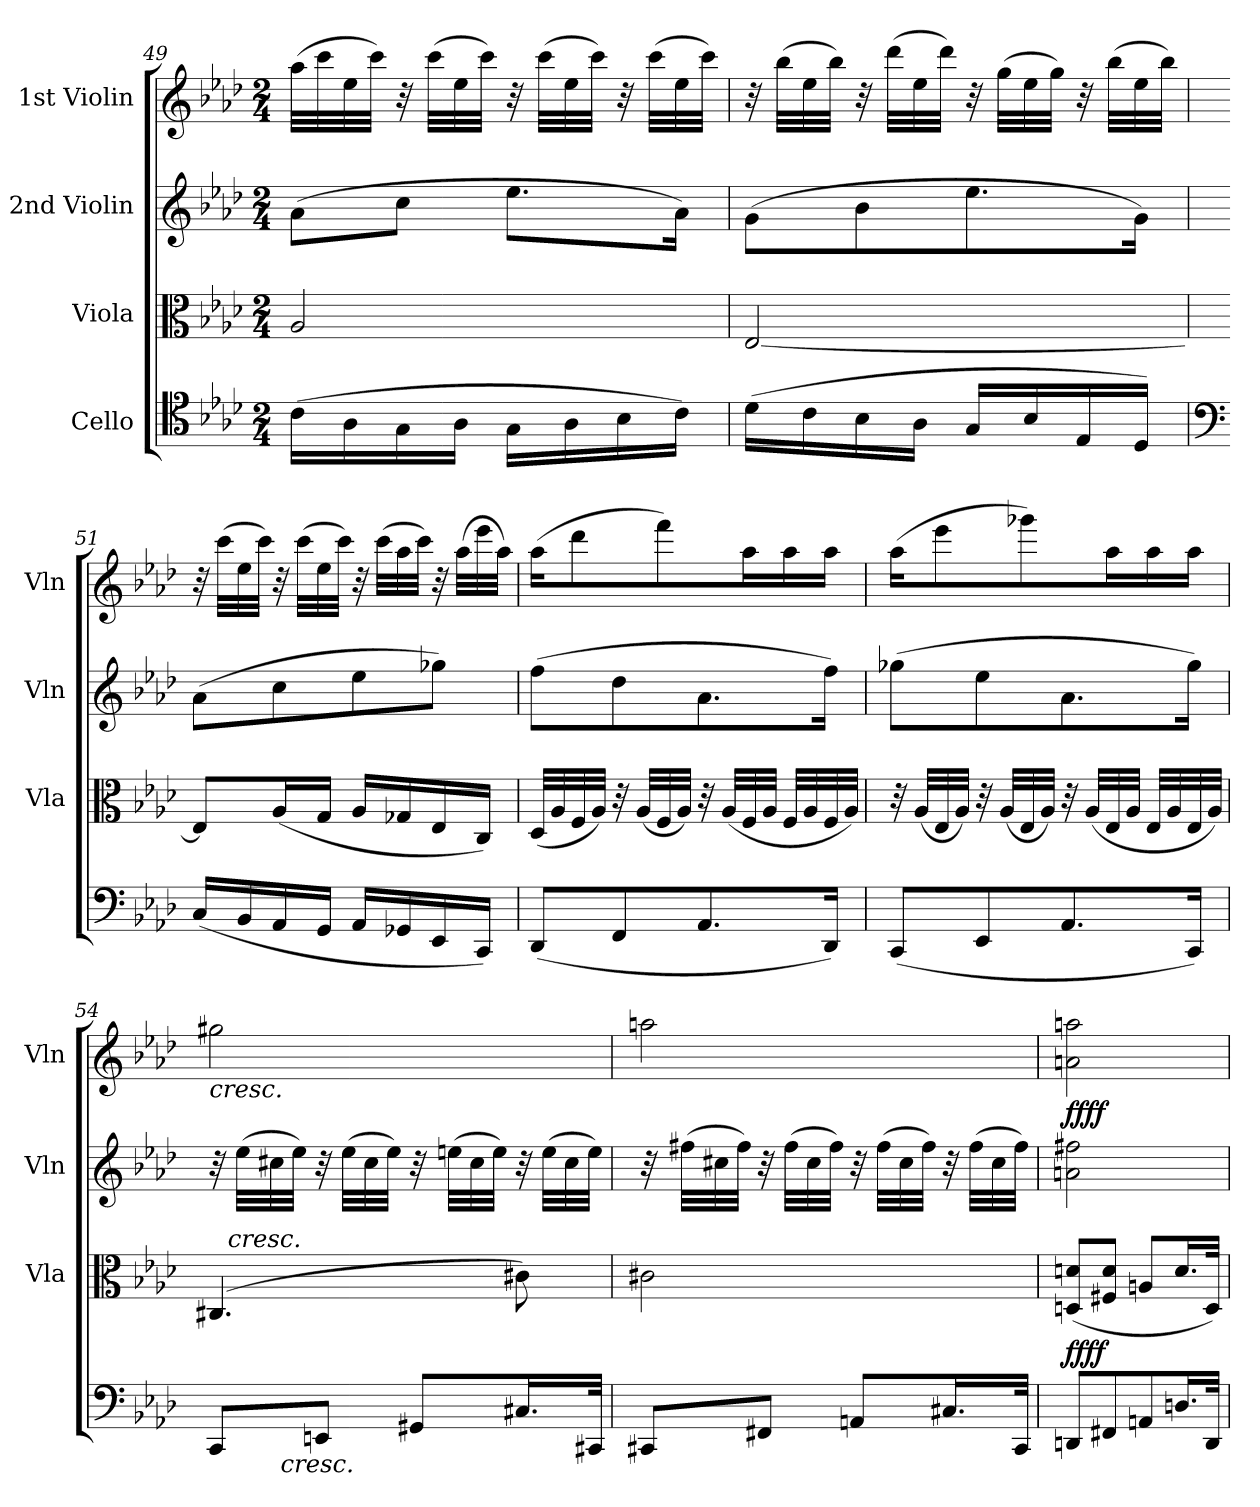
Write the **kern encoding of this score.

**kern	**dynam	**kern	**kern	**dynam	**kern
*part4	*part4	*part3	*part2	*part2	*part1
*staff4	*staff4	*staff3	*staff2	*staff2	*staff1
*I"Cello	*	*I"Viola	*I"2nd Violin	*	*I"1st Violin
*	*	*I'Vla	*I'Vln	*	*I'Vln
*clefC4	*	*clefC3	*clefG2	*	*clefG2
*k[b-e-a-d-]	*	*k[b-e-a-d-]	*k[b-e-a-d-]	*	*k[b-e-a-d-]
*f:	*	*f:	*f:	*	*f:
*M2/4	*	*M2/4	*M2/4	*	*M2/4
=49	=49	=49	=49	=49	=49
(>16c\LL	.	2A-/	(>8a-\L	.	(>32aa-\LLL
.	.	.	.	.	32ccc\
16A-\	.	.	.	.	32ee-\
.	.	.	.	.	32ccc\JJJ)
16G\	.	.	8cc\J	.	32r
.	.	.	.	.	(>32ccc\LLL
16A-\JJ	.	.	.	.	32ee-\
.	.	.	.	.	32ccc\JJJ)
16G\LL	.	.	8.ee-\L	.	32r
.	.	.	.	.	(>32ccc\LLL
16A-\	.	.	.	.	32ee-\
.	.	.	.	.	32ccc\JJJ)
16B-\	.	.	.	.	32r
.	.	.	.	.	(>32ccc\LLL
16c\JJ)	.	.	16a-\Jk)	.	32ee-\
.	.	.	.	.	32ccc\JJJ)
!!LO:LB:g=z
=50	=50	=50	=50	=50	=50
(>16d-\LL	.	[2E-/	(>8g\L	.	32r
.	.	.	.	.	(>32bb-\LLL
16c\	.	.	.	.	32ee-\
.	.	.	.	.	32bb-\JJJ)
16B-\	.	.	8b-\	.	32r
.	.	.	.	.	(>32ddd-\LLL
16A-\JJ	.	.	.	.	32ee-\
.	.	.	.	.	32ddd-\JJJ)
16G/LL	.	.	8.ee-\	.	32r
.	.	.	.	.	(>32gg\LLL
16B-/	.	.	.	.	32ee-\
.	.	.	.	.	32gg\JJJ)
16E-/	.	.	.	.	32r
.	.	.	.	.	(>32bb-\LLL
16D-/JJ)	.	.	16g\Jk)	.	32ee-\
.	.	.	.	.	32bb-\JJJ)
=51	=51	=51	=51	=51	=51
*clefF4	*	*	*	*	*
(<16C/LL	.	8E-/L]	(>8a-\L	.	32r
.	.	.	.	.	(>32ccc\LLL
16BB-/	.	.	.	.	32ee-\
.	.	.	.	.	32ccc\JJJ)
16AA-/	.	(<16A-/L	8cc\	.	32r
.	.	.	.	.	(>32ccc\LLL
16GG/JJ	.	16G/JJ	.	.	32ee-\
.	.	.	.	.	32ccc\JJJ)
16AA-/LL	.	16A-/LL	8ee-\	.	32r
.	.	.	.	.	(>32ccc\LLL
16GG-X/	.	16G-X/	.	.	32aa-\
.	.	.	.	.	32ccc\JJJ)
16EE-/	.	16E-/	8gg-X\J)	.	32r
.	.	.	.	.	(>32aa-\LLL
16CC/JJ)	.	16C/JJ)	.	.	32eee-\
.	.	.	.	.	32aa-\JJJ)
=52	=52	=52	=52	=52	=52
(<8DD-/L	.	(<32D-/LLL	(>8ff\L	.	(>16aa-\KL
.	.	32A-/	.	.	.
.	.	32F/	.	.	8ddd-\
.	.	32A-/JJJ)	.	.	.
8FF/	.	32r	8dd-\	.	.
.	.	(<32A-/LLL	.	.	.
.	.	32F/	.	.	8fff\)
.	.	32A-/JJJ)	.	.	.
8.AA-/	.	32r	8.a-\	.	.
.	.	(<32A-/LLL	.	.	.
.	.	32F/	.	.	16aa-\L
.	.	32A-/JJJ	.	.	.
.	.	32F/LLL	.	.	16aa-\
.	.	32A-/	.	.	.
16DD-/Jk)	.	32F/	16ff\Jk)	.	16aa-\JJ
.	.	32A-/JJJ)	.	.	.
=53	=53	=53	=53	=53	=53
(<8CC/L	.	32r	(>8gg-X\L	.	(>16aa-\KL
.	.	(<32A-/LLL	.	.	.
.	.	32E-/	.	.	8eee-\
.	.	32A-/JJJ)	.	.	.
8EE-/	.	32r	8ee-\	.	.
.	.	(<32A-/LLL	.	.	.
.	.	32E-/	.	.	8ggg-X\)
.	.	32A-/JJJ)	.	.	.
8.AA-/	.	32r	8.a-\	.	.
.	.	(<32A-/LLL	.	.	.
.	.	32E-/	.	.	16aa-\L
.	.	32A-/JJJ	.	.	.
.	.	32E-/LLL	.	.	16aa-\
.	.	32A-/	.	.	.
16CC/Jk)	.	32E-/	16gg-\Jk)	.	16aa-\JJ
.	.	32A-/JJJ)	.	.	.
!!LO:PB:g=z
=54	=54	=54	=54	=54	=54
!	!	!	!	!	!LO:TX:b:i:t=cresc.
!LO:TX:a:i:t=cresc.	!	!	!	!	!
*^	*	*^	*	*	*
8CC/L	16ryy	.	(4.C#X/	48ryy	32r	.	2gg#X\
.	.	.	.	192.ryy	.	.	.
!	!	!	!	!LO:TX:a:i:t=cresc.	!	!	!
.	.	.	.	3ryy	.	.	.
.	.	.	.	.	(>32ee-\LLL	.	.
.	64ryy	.	.	.	32cc#X\	.	.
!	!LO:TX:b:i:t=cresc.	!	!	!	!	!	!
.	4ryy	.	.	.	.	.	.
.	.	.	.	.	32ee-\JJJ)	.	.
8EEn/J	.	.	.	.	32r	.	.
.	.	.	.	.	(>32ee-\LLL	.	.
.	.	.	.	.	32cc#\	.	.
.	.	.	.	.	32ee-\JJJ)	.	.
8GG#X/L	.	.	.	.	32r	.	.
.	.	.	.	.	(>32een\LLL	.	.
.	.	.	.	.	32cc#\	.	.
.	8ryy	.	.	.	.	.	.
.	.	.	.	.	32ee\JJJ)	.	.
.	.	.	.	12ryy	.	.	.
16.C#X/L	.	.	8c#X\)	.	32r	.	.
.	.	.	.	.	(>32ee\LLL	.	.
.	.	.	.	.	32cc#\	.	.
.	.	.	.	24ryy	.	.	.
.	32.ryy	.	.	.	.	.	.
32CC#X/JJk	.	.	.	.	32ee\JJJ)	.	.
.	.	.	.	96ryy	.	.	.
.	.	.	.	384ryy	.	.	.
*v	*v	*	*	*	*	*	*
*	*	*v	*v	*	*	*
=55	=55	=55	=55	=55	=55
8CC#X/L	.	2c#X\	32r	.	2aan\
.	.	.	(>32ff#X\LLL	.	.
.	.	.	32cc#X\	.	.
.	.	.	32ff#\JJJ)	.	.
8FF#X/J	.	.	32r	.	.
.	.	.	(>32ff#\LLL	.	.
.	.	.	32cc#\	.	.
.	.	.	32ff#\JJJ)	.	.
8AAn/L	.	.	32r	.	.
.	.	.	(>32ff#\LLL	.	.
.	.	.	32cc#\	.	.
.	.	.	32ff#\JJJ)	.	.
16.C#X/L	.	.	32r	.	.
.	.	.	(>32ff#\LLL	.	.
.	.	.	32cc#\	.	.
32CC#/JJk	.	.	32ff#\JJJ)	.	.
=56	=56	=56	=56	=56	=56
!	!LO:DY:a	!	!	!	!
!	!LO:DY:n=1:b	!	!	!LO:DY:b	!
!	!	!	!	!LO:DY:n=1:a	!
8DDn/L	ff ff	(<8Dn/ 8dn/L	2an\ 2ff#X\	ff ff	2an\ 2aan\
8FF#X/	.	8F#X/ 8d/J	.	.	.
8AAn/	.	8An/L	.	.	.
16.Dn/L	.	16.d/L	.	.	.
32DD/JJk	.	32D/JJk)	.	.	.
=	=	=	=	=	=
*-	*-	*-	*-	*-	*-
